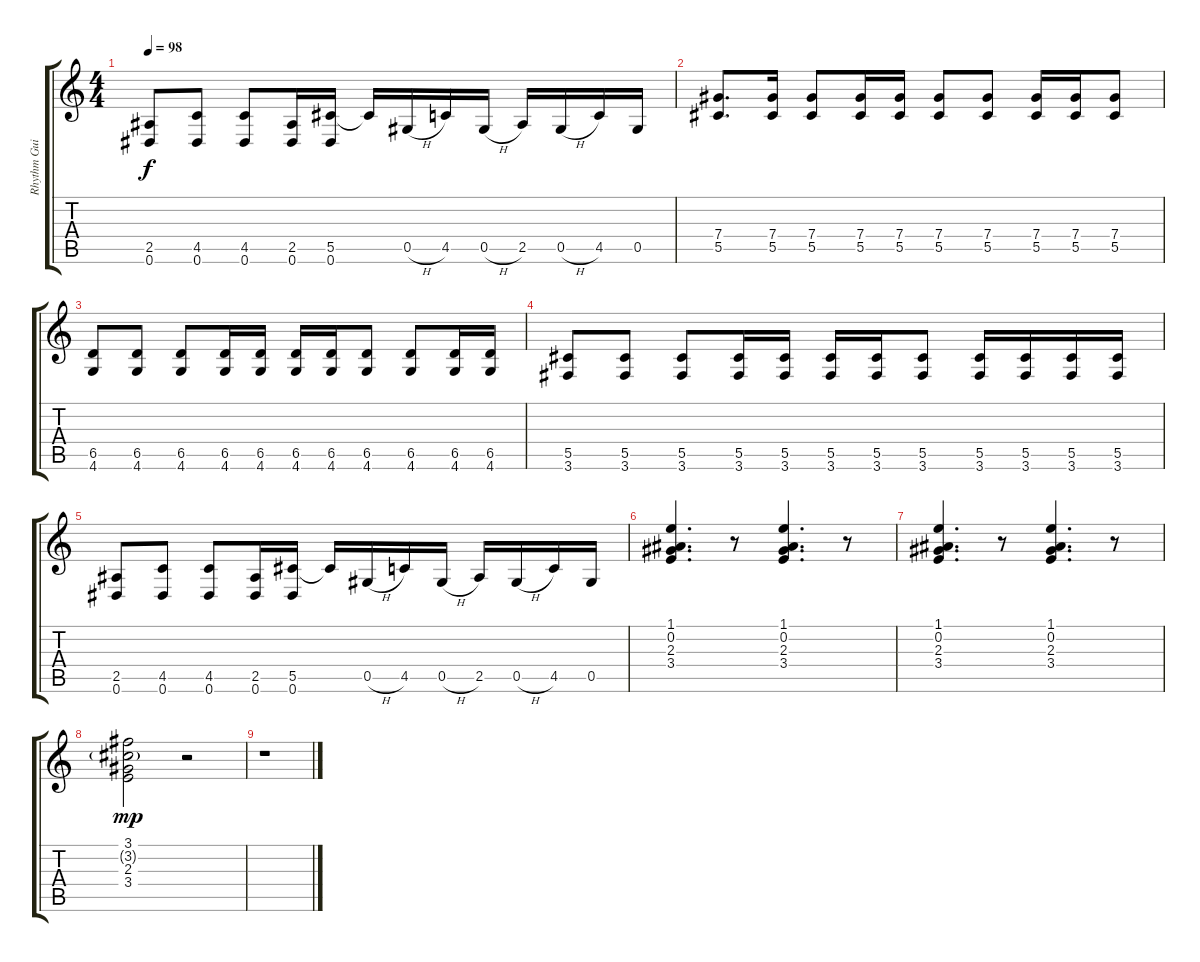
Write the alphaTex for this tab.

\track ("Rhythm Guitar" "Rhythm Gui") {instrument overdrivenguitar}
\staff {score tabs}
\tuning (Eb4 Bb3 Gb3 Db3 Ab2 Eb2) {hide}
\ts (4 4)
\tempo 98
\clef g2
\ks c
(2.5 0.6).8{dy f} (4.5 0.6).8 (4.5 0.6).8 (2.5 0.6).16 (5.5 0.6).16 5.5{t}.16 0.5{h}.16 4.5.16 0.5{h}.16 2.5.16 0.5{h}.16 4.5.16 0.5.16 |
(7.4 5.5).8{d} (7.4 5.5).16 (7.4 5.5).8 (7.4 5.5).16 (7.4 5.5).16 (7.4 5.5).8 (7.4 5.5).8 (7.4 5.5).16 (7.4 5.5).16 (7.4 5.5).8 |
(6.5 4.6).8 (6.5 4.6).8 (6.5 4.6).8 (6.5 4.6).16 (6.5 4.6).16 (6.5 4.6).16 (6.5 4.6).16 (6.5 4.6).8 (6.5 4.6).8 (6.5 4.6).16 (6.5 4.6).16 |
(5.5 3.6).8 (5.5 3.6).8 (5.5 3.6).8 (5.5 3.6).16 (5.5 3.6).16 (5.5 3.6).16 (5.5 3.6).16 (5.5 3.6).8 (5.5 3.6).16 (5.5 3.6).16 (5.5 3.6).16 (5.5 3.6).16 |
(2.5 0.6).8 (4.5 0.6).8 (4.5 0.6).8 (2.5 0.6).16 (5.5 0.6).16 5.5{t}.16 0.5{h}.16 4.5.16 0.5{h}.16 2.5.16 0.5{h}.16 4.5.16 0.5.16 |
(1.1 0.2 2.3 3.4).4{d} r.8 (1.1 0.2 2.3 3.4).4{d} r.8 |
(1.1 0.2 2.3 3.4).4{d} r.8 (1.1 0.2 2.3 3.4).4{d} r.8 |
(3.1 3.2{g} 2.3 3.4).2{dy mp} r.2 |
r.1
